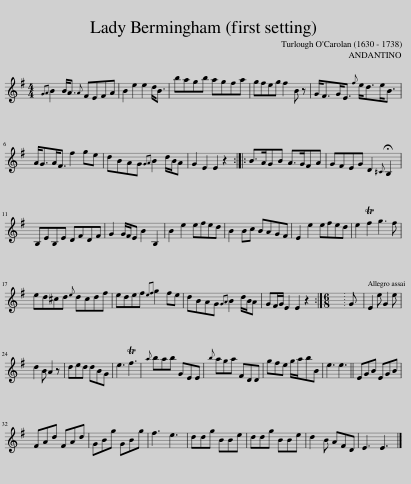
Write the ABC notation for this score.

X:1
L:1/8
M:4/4
I:linebreak $
K:G
V:1 treble
V:1
{GA} B2 B<A{A} FEFA | B2 e2 e2 d<B | bagb agfa | gfeg f2 B z | G<FG<E{f} e<de<B |$ %5
 A<GA<F f2 ge | dBAG{GA} B2 d/B/A | G2 E2 E2 z2 :: B>AGB A>GFA | GFEG D2{!fermata!^C} !fermata!B,2 |$ %10
 B,EB,E DFDF | G2 G/F/E B2 B,2 | B2 e2 efed | B2 Bc BAGF | E2 e2 efed | %15
 e2 Tf2 g3 f |$ ed^cd{e} dcdf | edef{ef} g2 fe | dBAG{GA} B2 d/B/A | GF/G/ E2 E2 z2 :| %20
[M:6/8] x6 | G | E2 e G2 e |$ d2 B A2 z | ded dBG | %25
 e3 Tf3 |{a} bab GEE |{b} aga FDD | gfe g/a/bB | e3 e3 || %30
 EGB EGB |$ FAd FAd | GBg GBg | f3 e3 | ddg BBe | %35
 ddg BBe | d2 B AFD | E3 E3 |] %38
